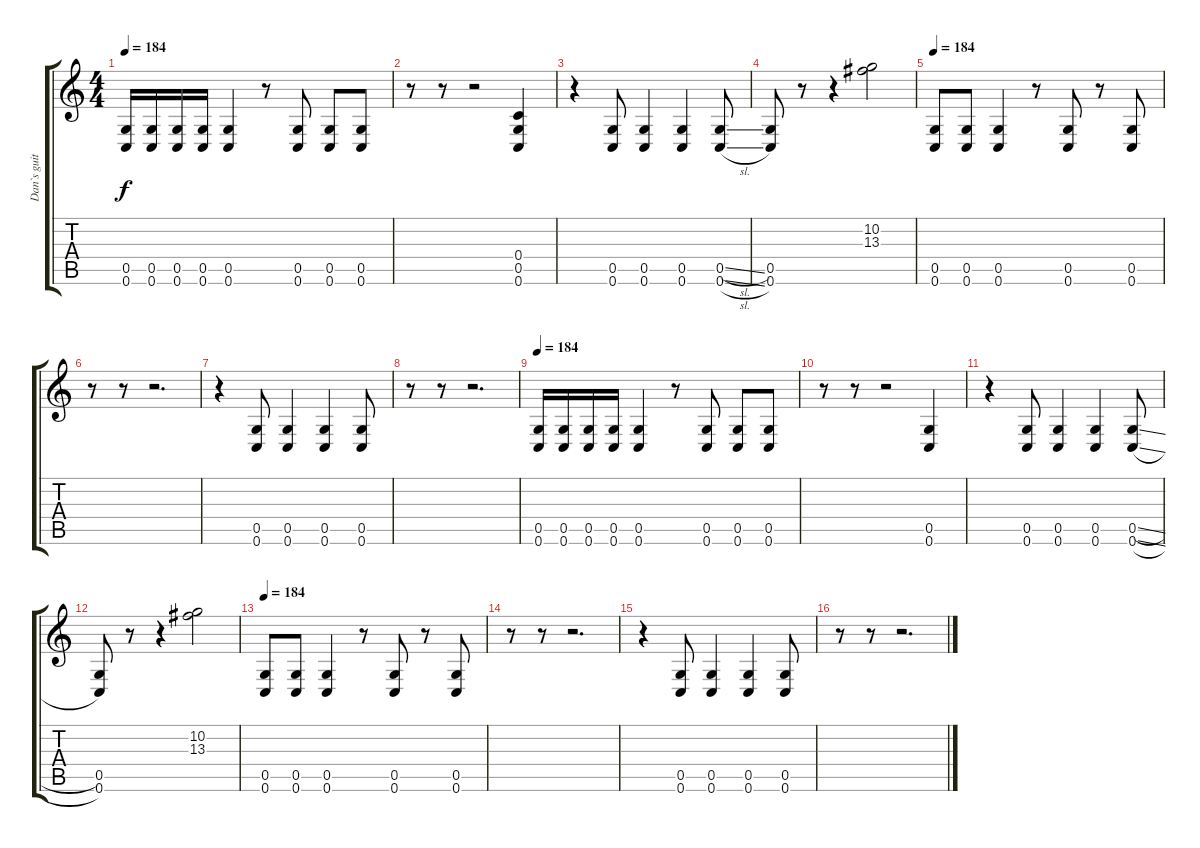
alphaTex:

\track ("Dan`s guitar" "Dan`s guit") {instrument distortionguitar}
\staff {score tabs}
\tuning (D4 A3 F3 C3 G2 C2) {hide}
\ts (4 4)
\tempo 184
\clef g2
\ks c
(0.5 0.6).16{dy f} (0.5 0.6).16 (0.5 0.6).16 (0.5 0.6).16 (0.5 0.6).4 r.8 (0.5 0.6).8 (0.5 0.6).8 (0.5 0.6).8 |
r.8 r.8 r.2 (0.4 0.5 0.6).4 |
r.4 (0.5 0.6).8 (0.5 0.6).4 (0.5 0.6).4 (0.5{sl} 0.6{sl}).8 |
(0.5 0.6).8 r.8 r.4 (10.2 13.3).2 |
\tempo 184
(0.5 0.6).8 (0.5 0.6).8 (0.5 0.6).4 r.8 (0.5 0.6).8 r.8 (0.5 0.6).8 |
r.8 r.8 r.2{d} |
r.4 (0.5 0.6).8 (0.5 0.6).4 (0.5 0.6).4 (0.5 0.6).8 |
r.8 r.8 r.2{d} |
\tempo 184
(0.5 0.6).16 (0.5 0.6).16 (0.5 0.6).16 (0.5 0.6).16 (0.5 0.6).4 r.8 (0.5 0.6).8 (0.5 0.6).8 (0.5 0.6).8 |
r.8 r.8 r.2 (0.5 0.6).4 |
r.4 (0.5 0.6).8 (0.5 0.6).4 (0.5 0.6).4 (0.5{sl} 0.6{sl}).8 |
(0.5 0.6).8 r.8 r.4 (10.2 13.3).2 |
\tempo 184
(0.5 0.6).8 (0.5 0.6).8 (0.5 0.6).4 r.8 (0.5 0.6).8 r.8 (0.5 0.6).8 |
r.8 r.8 r.2{d} |
r.4 (0.5 0.6).8 (0.5 0.6).4 (0.5 0.6).4 (0.5 0.6).8 |
r.8 r.8 r.2{d}
